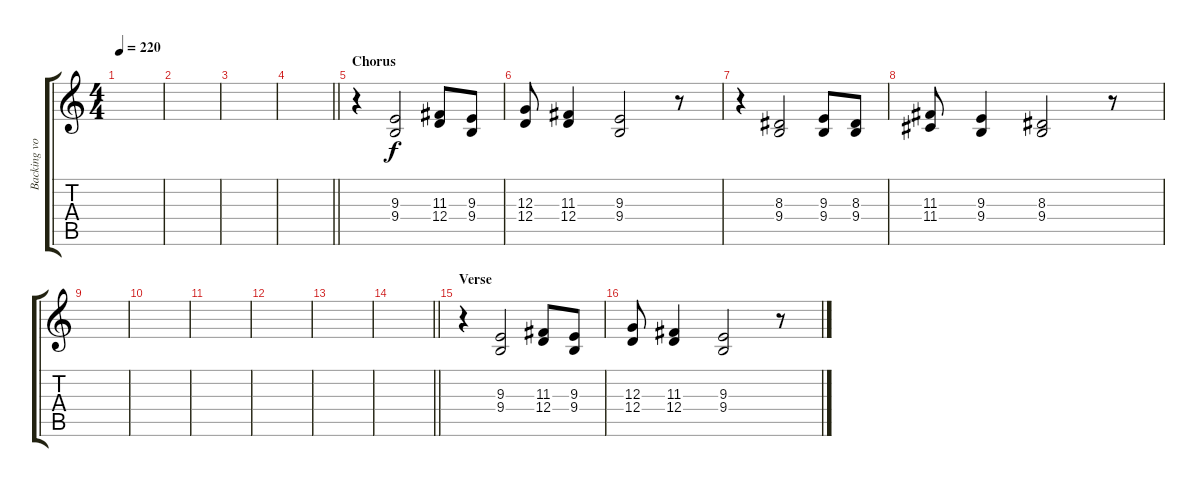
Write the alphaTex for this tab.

\track ("Backing vocals" "Backing vo") {instrument trombone}
\staff {score tabs}
\tuning (E4 B3 G3 D3 A2 E2) {hide}
\ts (4 4)
\tempo 220
\clef g2
\ks c
|
|
|
\barLineRight lightlight
|
\section ("" "Chorus")
r.4 (9.3 9.4).2 (11.3 12.4).8 (9.3 9.4).8 |
(12.3 12.4).8 (11.3 12.4).4 (9.3 9.4).2 r.8 |
r.4 (8.3 9.4).2 (9.3 9.4).8 (8.3 9.4).8 |
(11.3 11.4).8 (9.3 9.4).4 (8.3 9.4).2 r.8 |
|
|
|
|
|
\barLineRight lightlight
|
\section ("" "Verse")
r.4 (9.3 9.4).2 (11.3 12.4).8 (9.3 9.4).8 |
(12.3 12.4).8 (11.3 12.4).4 (9.3 9.4).2 r.8
